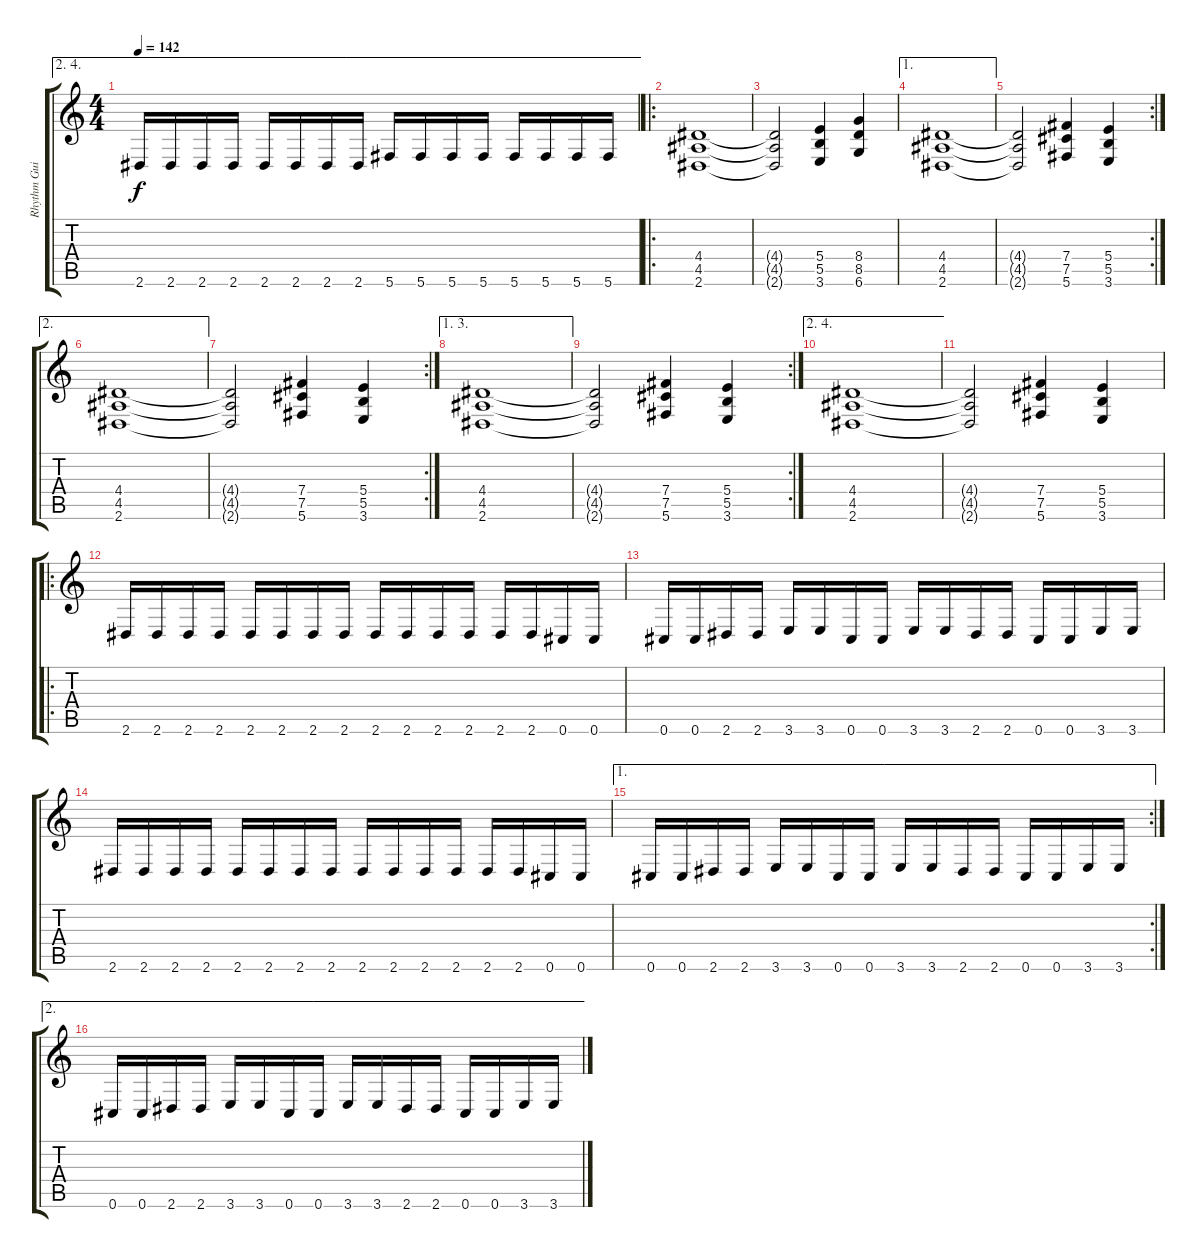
\track ("Rhythm Guitar" "Rhythm Gui") {instrument overdrivenguitar}
\staff {score tabs}
\tuning (Db4 Ab3 E3 B2 Gb2 Db2) {hide}
\ae (2 4)
\ts (4 4)
\tempo 142
\clef g2
\ks c
2.6.16{dy f} 2.6.16 2.6.16 2.6.16 2.6.16 2.6.16 2.6.16 2.6.16 5.6.16 5.6.16 5.6.16 5.6.16 5.6.16 5.6.16 5.6.16 5.6.16 |
\ro
(4.4 4.5 2.6).1 |
(4.4{t} 4.5{t} 2.6{t}).2 (5.4 5.5 3.6).4 (8.4 8.5 6.6).4 |
\ae 1
(4.4 4.5 2.6).1 |
\rc 2
(4.4{t} 4.5{t} 2.6{t}).2 (7.4 7.5 5.6).4 (5.4 5.5 3.6).4 |
\ae 2
(4.4 4.5 2.6).1 |
\rc 2
(4.4{t} 4.5{t} 2.6{t}).2 (7.4 7.5 5.6).4 (5.4 5.5 3.6).4 |
\ae (1 3)
(4.4 4.5 2.6).1 |
\rc 2
(4.4{t} 4.5{t} 2.6{t}).2 (7.4 7.5 5.6).4 (5.4 5.5 3.6).4 |
\ae (2 4)
(4.4 4.5 2.6).1 |
(4.4{t} 4.5{t} 2.6{t}).2 (7.4 7.5 5.6).4 (5.4 5.5 3.6).4 |
\ro
2.6.16 2.6.16 2.6.16 2.6.16 2.6.16 2.6.16 2.6.16 2.6.16 2.6.16 2.6.16 2.6.16 2.6.16 2.6.16 2.6.16 0.6.16 0.6.16 |
0.6.16 0.6.16 2.6.16 2.6.16 3.6.16 3.6.16 0.6.16 0.6.16 3.6.16 3.6.16 2.6.16 2.6.16 0.6.16 0.6.16 3.6.16 3.6.16 |
2.6.16 2.6.16 2.6.16 2.6.16 2.6.16 2.6.16 2.6.16 2.6.16 2.6.16 2.6.16 2.6.16 2.6.16 2.6.16 2.6.16 0.6.16 0.6.16 |
\ae 1
\rc 2
0.6.16 0.6.16 2.6.16 2.6.16 3.6.16 3.6.16 0.6.16 0.6.16 3.6.16 3.6.16 2.6.16 2.6.16 0.6.16 0.6.16 3.6.16 3.6.16 |
\ae 2
0.6.16 0.6.16 2.6.16 2.6.16 3.6.16 3.6.16 0.6.16 0.6.16 3.6.16 3.6.16 2.6.16 2.6.16 0.6.16 0.6.16 3.6.16 3.6.16
